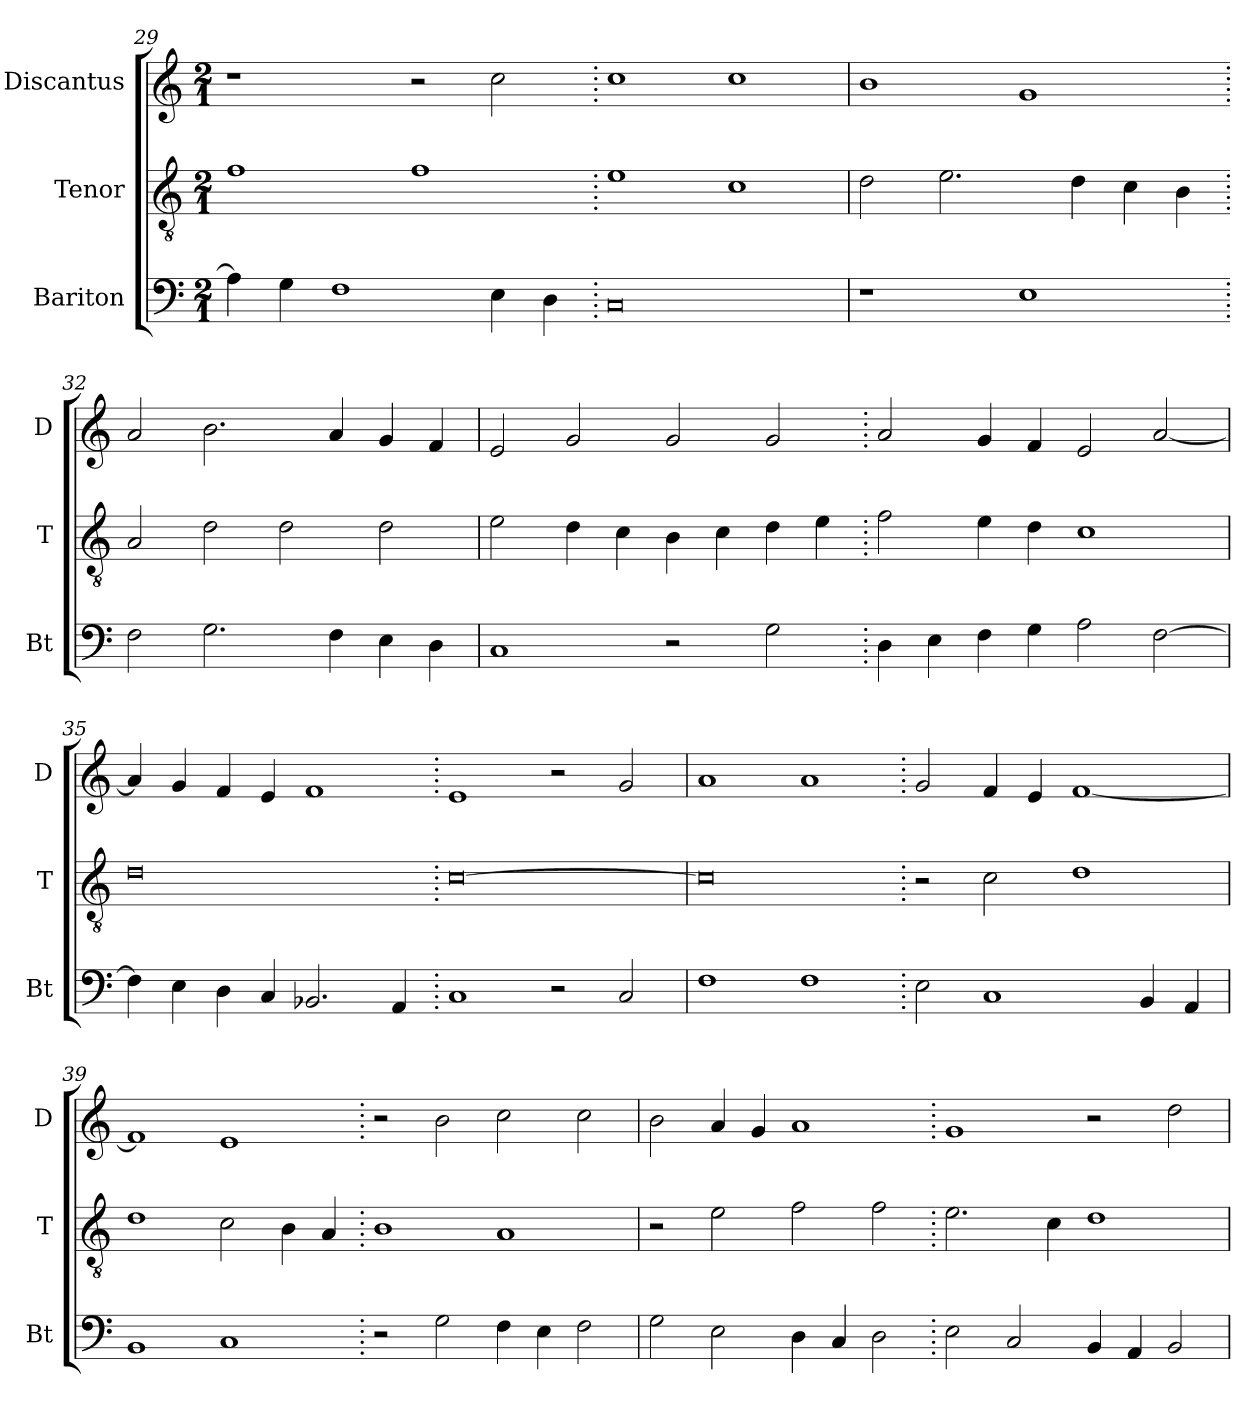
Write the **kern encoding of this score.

**kern	**kern	**kern
*part3	*part2	*part1
*staff3	*staff2	*staff1
*I"Bariton	*I"Tenor	*I"Discantus
*I'Bt	*I'T	*I'D
*clefF4	*clefGv2	*clefG2
*k[]	*k[]	*k[]
*M2/1	*M2/1	*M2/1
=29	=29	=29
4A\]	1f	1r
4G\	.	.
1F	.	.
.	1f	2r
4E\	.	2cc\
4D\	.	.
=30.	=30.	=30.
0C	1e	1cc
.	1c	1cc
=31	=31	=31
1r	2d\	1b
.	2.e\	.
1E	.	1g
.	4d\	.
.	4c\	.
.	4B\	.
=32.	=32.	=32.
2F\	2A/	2a/
2.G\	2d\	2.b\
.	2d\	.
4F\	.	4a/
4E\	2d\	4g/
4D\	.	4f/
=33	=33	=33
1C	2e\	2e/
.	4d\	2g/
.	4c\	.
2r	4B\	2g/
.	4c\	.
2G\	4d\	2g/
.	4e\	.
=34.	=34.	=34.
4D\	2f\	2a/
4E\	.	.
4F\	4e\	4g/
4G\	4d\	4f/
2A\	1c	2e/
[2F\	.	[2a/
=35	=35	=35
4F\]	0d	4a/]
4E\	.	4g/
4D\	.	4f/
4C/	.	4e/
2.BB-X/	.	1f
4AA/	.	.
=36.	=36.	=36.
1C	[0c	1e
2r	.	2r
2C/	.	2g/
=37	=37	=37
1F	0c]	1a
1F	.	1a
=38.	=38.	=38.
2E\	2r	2g/
1C	2c\	4f/
.	.	4e/
.	1d	[1f
4BB/	.	.
4AA/	.	.
=39	=39	=39
1BB	1d	1f]
1C	2c\	1e
.	4B\	.
.	4A/	.
=40.	=40.	=40.
2r	1B	2r
2G\	.	2b\
4F\	1A	2cc\
4E\	.	.
2F\	.	2cc\
=41	=41	=41
2G\	2r	2b\
2E\	2e\	4a/
.	.	4g/
4D\	2f\	1a
4C/	.	.
2D\	2f\	.
=42.	=42.	=42.
2E\	2.e\	1g
2C/	.	.
.	4c\	.
4BB/	1d	2r
4AA/	.	.
2BB/	.	2dd\
=	=	=
*-	*-	*-
